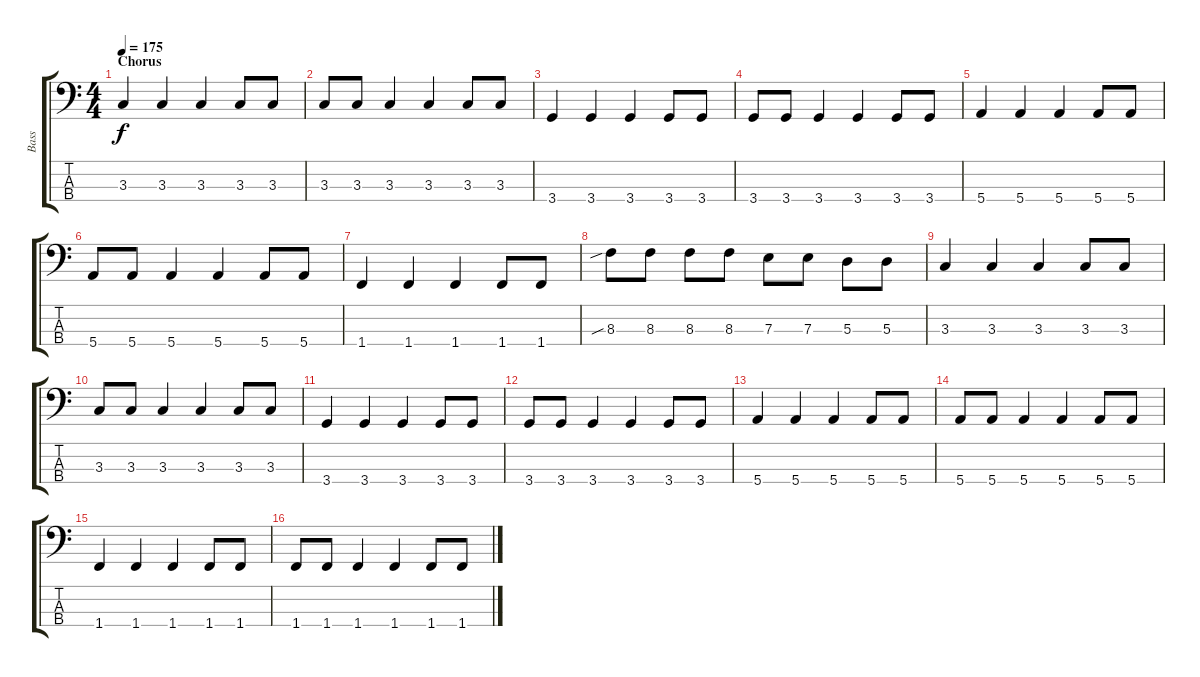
\track ("Bass" "Bass") {instrument electricbassfinger}
\staff {score tabs}
\tuning (G2 D2 A1 E1) {hide}
\ts (4 4)
\section ("" "Chorus")
\tempo 175
\clef f4
\ks c
3.3.4{dy f} 3.3.4 3.3.4 3.3.8 3.3.8 |
3.3.8 3.3.8 3.3.4 3.3.4 3.3.8 3.3.8 |
3.4.4 3.4.4 3.4.4 3.4.8 3.4.8 |
3.4.8 3.4.8 3.4.4 3.4.4 3.4.8 3.4.8 |
5.4.4 5.4.4 5.4.4 5.4.8 5.4.8 |
5.4.8 5.4.8 5.4.4 5.4.4 5.4.8 5.4.8 |
1.4.4 1.4.4 1.4.4 1.4.8 1.4.8 |
8.3{sib}.8 8.3.8 8.3.8 8.3.8 7.3.8 7.3.8 5.3.8 5.3.8 |
3.3.4 3.3.4 3.3.4 3.3.8 3.3.8 |
3.3.8 3.3.8 3.3.4 3.3.4 3.3.8 3.3.8 |
3.4.4 3.4.4 3.4.4 3.4.8 3.4.8 |
3.4.8 3.4.8 3.4.4 3.4.4 3.4.8 3.4.8 |
5.4.4 5.4.4 5.4.4 5.4.8 5.4.8 |
5.4.8 5.4.8 5.4.4 5.4.4 5.4.8 5.4.8 |
1.4.4 1.4.4 1.4.4 1.4.8 1.4.8 |
1.4.8 1.4.8 1.4.4 1.4.4 1.4.8 1.4.8
